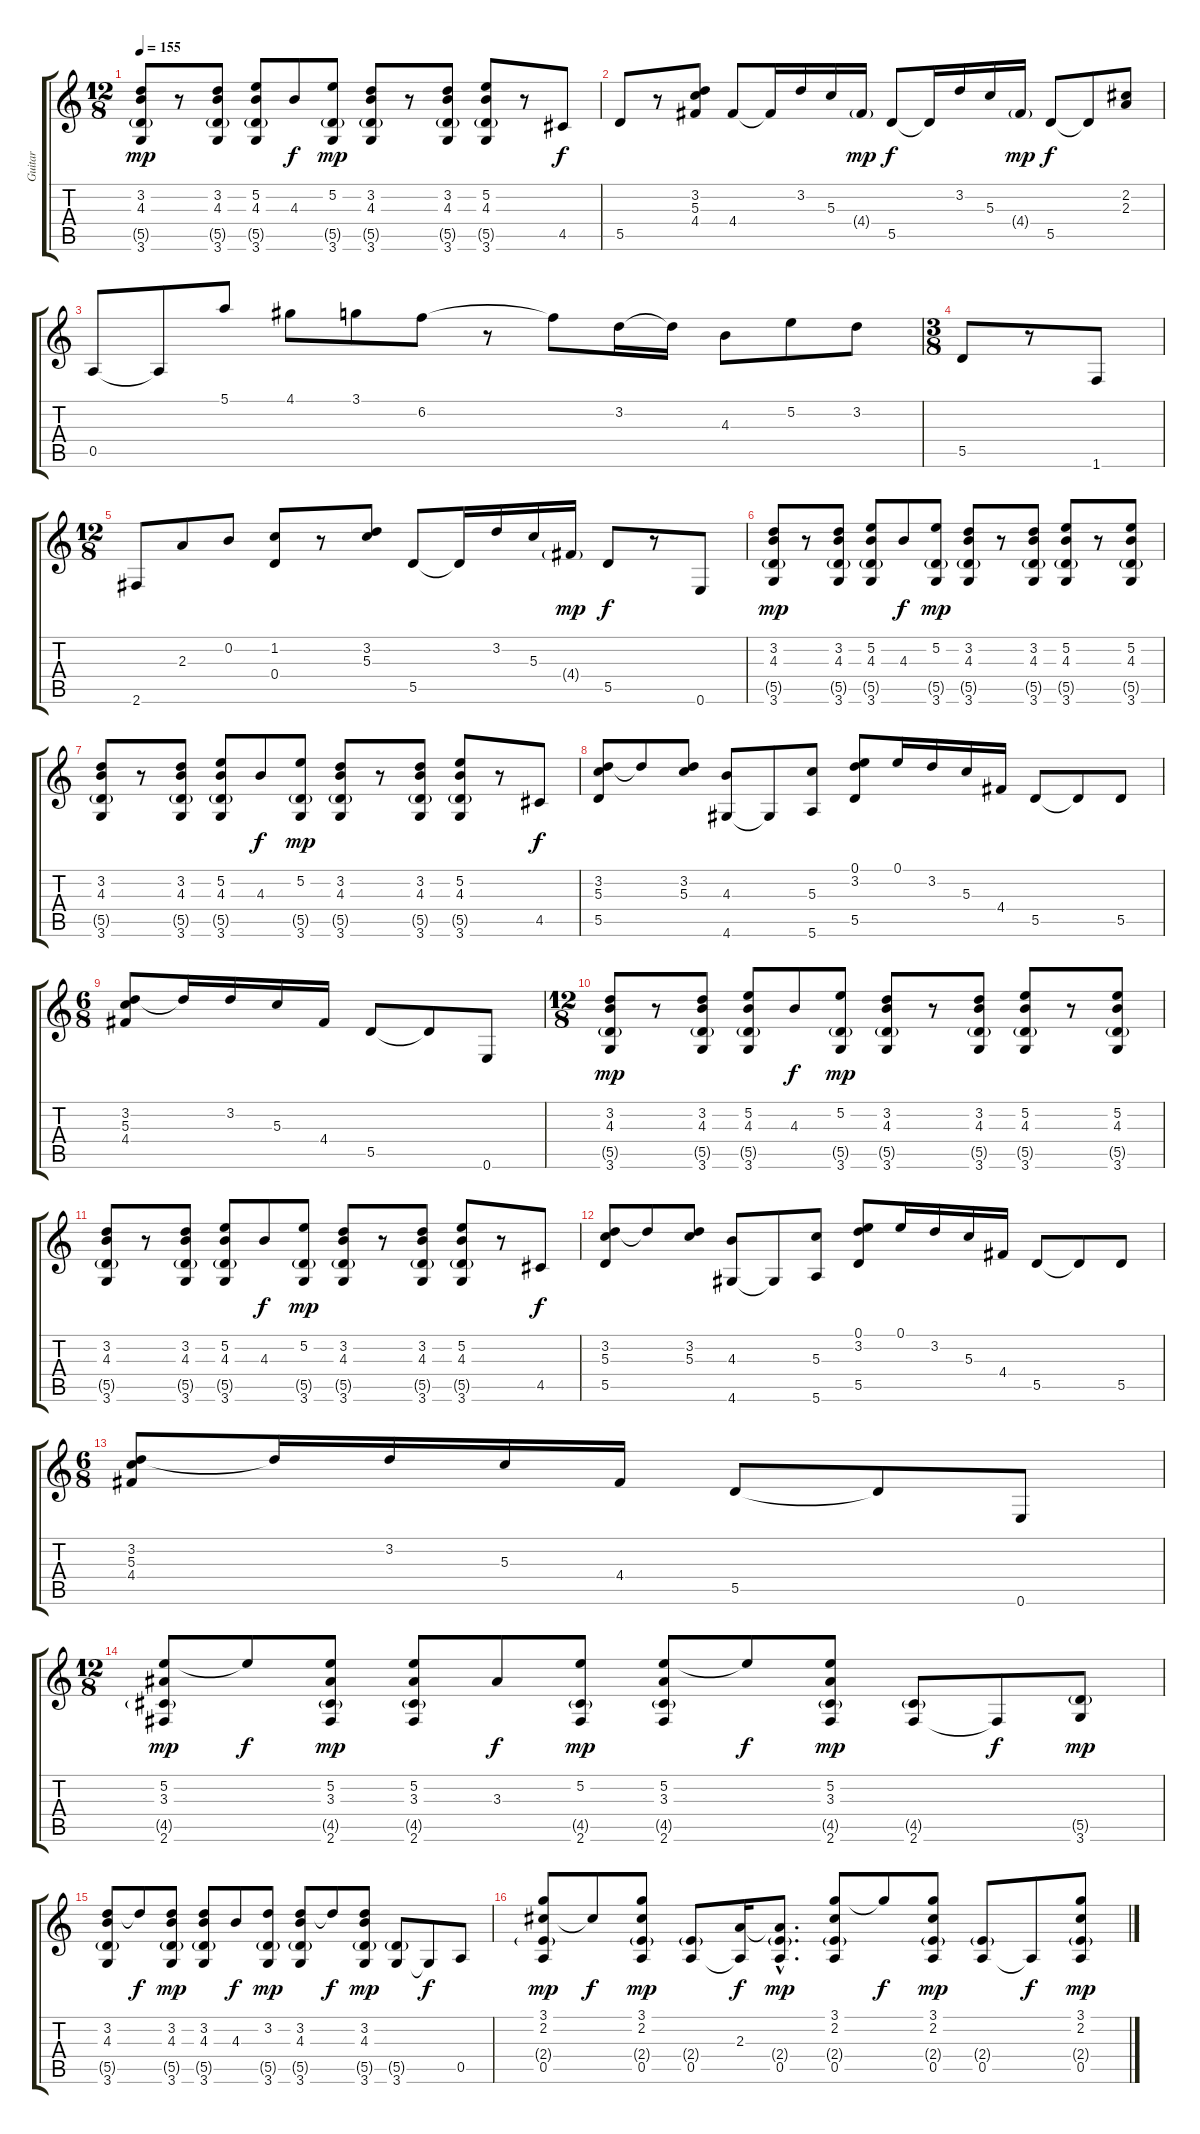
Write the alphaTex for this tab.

\track ("Guitar" "Guitar") {instrument acousticguitarsteel}
\staff {score tabs}
\tuning (E4 B3 G3 D3 A2 E2) {hide}
\ts (12 8)
\tempo 155
\clef g2
\ks c
(3.2 4.3 5.5{g} 3.6).8{dy mp} r.8 (3.2 4.3 5.5{g} 3.6).8 (5.2 4.3 5.5{g} 3.6).8 4.3.8{dy f} (5.2 5.5{g} 3.6).8{dy mp} (3.2 4.3 5.5{g} 3.6).8 r.8 (3.2 4.3 5.5{g} 3.6).8 (5.2 4.3 5.5{g} 3.6).8 r.8 4.5.8{dy f} |
5.5.8 r.8 (3.2 5.3 4.4).8 4.4.8 4.4{t}.16 3.2.16 5.3.16 4.4{g}.16{dy mp} 5.5.8{dy f} 5.5{t}.16 3.2.16 5.3.16 4.4{g}.16{dy mp} 5.5.8{dy f} 5.5{t}.8 (2.2 2.3).8 |
0.5.8 0.5{t}.8 5.1.8 4.1.8 3.1.8 6.2.8 r.8 6.2{t}.8 3.2.16 3.2{t}.16 4.3.8 5.2.8 3.2.8 |
\ts (3 8)
5.5.8 r.8 1.6.8 |
\ts (12 8)
2.6.8 2.3.8 0.2.8 (1.2 0.4).8 r.8 (3.2 5.3).8 5.5.8 5.5{t}.16 3.2.16 5.3.16 4.4{g}.16{dy mp} 5.5.8{dy f} r.8 0.6.8 |
(3.2 4.3 5.5{g} 3.6).8{dy mp} r.8 (3.2 4.3 5.5{g} 3.6).8 (5.2 4.3 5.5{g} 3.6).8 4.3.8{dy f} (5.2 5.5{g} 3.6).8{dy mp} (3.2 4.3 5.5{g} 3.6).8 r.8 (3.2 4.3 5.5{g} 3.6).8 (5.2 4.3 5.5{g} 3.6).8 r.8 (5.2 4.3 5.5{g} 3.6).8 |
(3.2 4.3 5.5{g} 3.6).8 r.8 (3.2 4.3 5.5{g} 3.6).8 (5.2 4.3 5.5{g} 3.6).8 4.3.8{dy f} (5.2 5.5{g} 3.6).8{dy mp} (3.2 4.3 5.5{g} 3.6).8 r.8 (3.2 4.3 5.5{g} 3.6).8 (5.2 4.3 5.5{g} 3.6).8 r.8 4.5.8{dy f} |
(3.2 5.3 5.5).8 3.2{t}.8 (3.2 5.3).8 (4.3 4.6).8 4.6{t}.8 (5.3 5.6).8 (0.1 3.2 5.5).8 0.1.16 3.2.16 5.3.16 4.4.16 5.5.8 5.5{t}.8 5.5.8 |
\ts (6 8)
(3.2 5.3 4.4).8 3.2{t}.16 3.2.16 5.3.16 4.4.16 5.5.8 5.5{t}.8 0.6.8 |
\ts (12 8)
(3.2 4.3 5.5{g} 3.6).8{dy mp} r.8 (3.2 4.3 5.5{g} 3.6).8 (5.2 4.3 5.5{g} 3.6).8 4.3.8{dy f} (5.2 5.5{g} 3.6).8{dy mp} (3.2 4.3 5.5{g} 3.6).8 r.8 (3.2 4.3 5.5{g} 3.6).8 (5.2 4.3 5.5{g} 3.6).8 r.8 (5.2 4.3 5.5{g} 3.6).8 |
(3.2 4.3 5.5{g} 3.6).8 r.8 (3.2 4.3 5.5{g} 3.6).8 (5.2 4.3 5.5{g} 3.6).8 4.3.8{dy f} (5.2 5.5{g} 3.6).8{dy mp} (3.2 4.3 5.5{g} 3.6).8 r.8 (3.2 4.3 5.5{g} 3.6).8 (5.2 4.3 5.5{g} 3.6).8 r.8 4.5.8{dy f} |
(3.2 5.3 5.5).8 3.2{t}.8 (3.2 5.3).8 (4.3 4.6).8 4.6{t}.8 (5.3 5.6).8 (0.1 3.2 5.5).8 0.1.16 3.2.16 5.3.16 4.4.16 5.5.8 5.5{t}.8 5.5.8 |
\ts (6 8)
(3.2 5.3 4.4).8 3.2{t}.16 3.2.16 5.3.16 4.4.16 5.5.8 5.5{t}.8 0.6.8 |
\ts (12 8)
(5.2 3.3 4.5{g} 2.6).8{dy mp} 5.2{t}.8{dy f} (5.2 3.3 4.5{g} 2.6).8{dy mp} (5.2 3.3 4.5{g} 2.6).8 3.3.8{dy f} (5.2 4.5{g} 2.6).8{dy mp} (5.2 3.3 4.5{g} 2.6).8 5.2{t}.8{dy f} (5.2 3.3 4.5{g} 2.6).8{dy mp} (4.5{g} 2.6).8 2.6{t}.8{dy f} (5.5{g} 3.6).8{dy mp} |
(3.2 4.3 5.5{g} 3.6).8 3.2{t}.8{dy f} (3.2 4.3 5.5{g} 3.6).8{dy mp} (3.2 4.3 5.5{g} 3.6).8 4.3.8{dy f} (3.2 5.5{g} 3.6).8{dy mp} (3.2 4.3 5.5{g} 3.6).8 3.2{t}.8{dy f} (3.2 4.3 5.5{g} 3.6).8{dy mp} (5.5{g} 3.6).8 3.6{t}.8{dy f} 0.5.8 |
(3.1 2.2 2.4{g} 0.5).8{dy mp} 2.2{t}.8{dy f} (3.1 2.2 2.4{g} 0.5).8{dy mp} (2.4{g} 0.5).8 (2.3 0.5{t}).16{dy f} (2.3{hac t} 2.4{g hac} 0.5{hac}).8{d dy mp} (3.1 2.2 2.4{g} 0.5).8 3.1{t}.8{dy f} (3.1 2.2 2.4{g} 0.5).8{dy mp} (2.4{g} 0.5).8 0.5{t}.8{dy f} (3.1 2.2 2.4{g} 0.5).8{dy mp}
